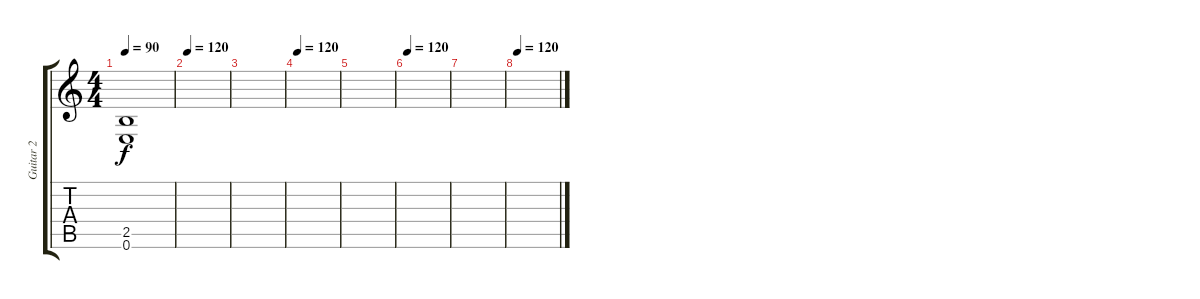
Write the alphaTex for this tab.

\track ("Guitar 2" "Guitar 2") {instrument distortionguitar}
\staff {score tabs}
\tuning (E4 B3 G3 D3 A2 E2) {hide}
\ts (4 4)
\tempo 90
\clef g2
\ks c
(2.5 0.6).1{dy f} |
\tempo 120
|
|
\tempo 120
|
|
\tempo 120
|
|
\tempo 120
